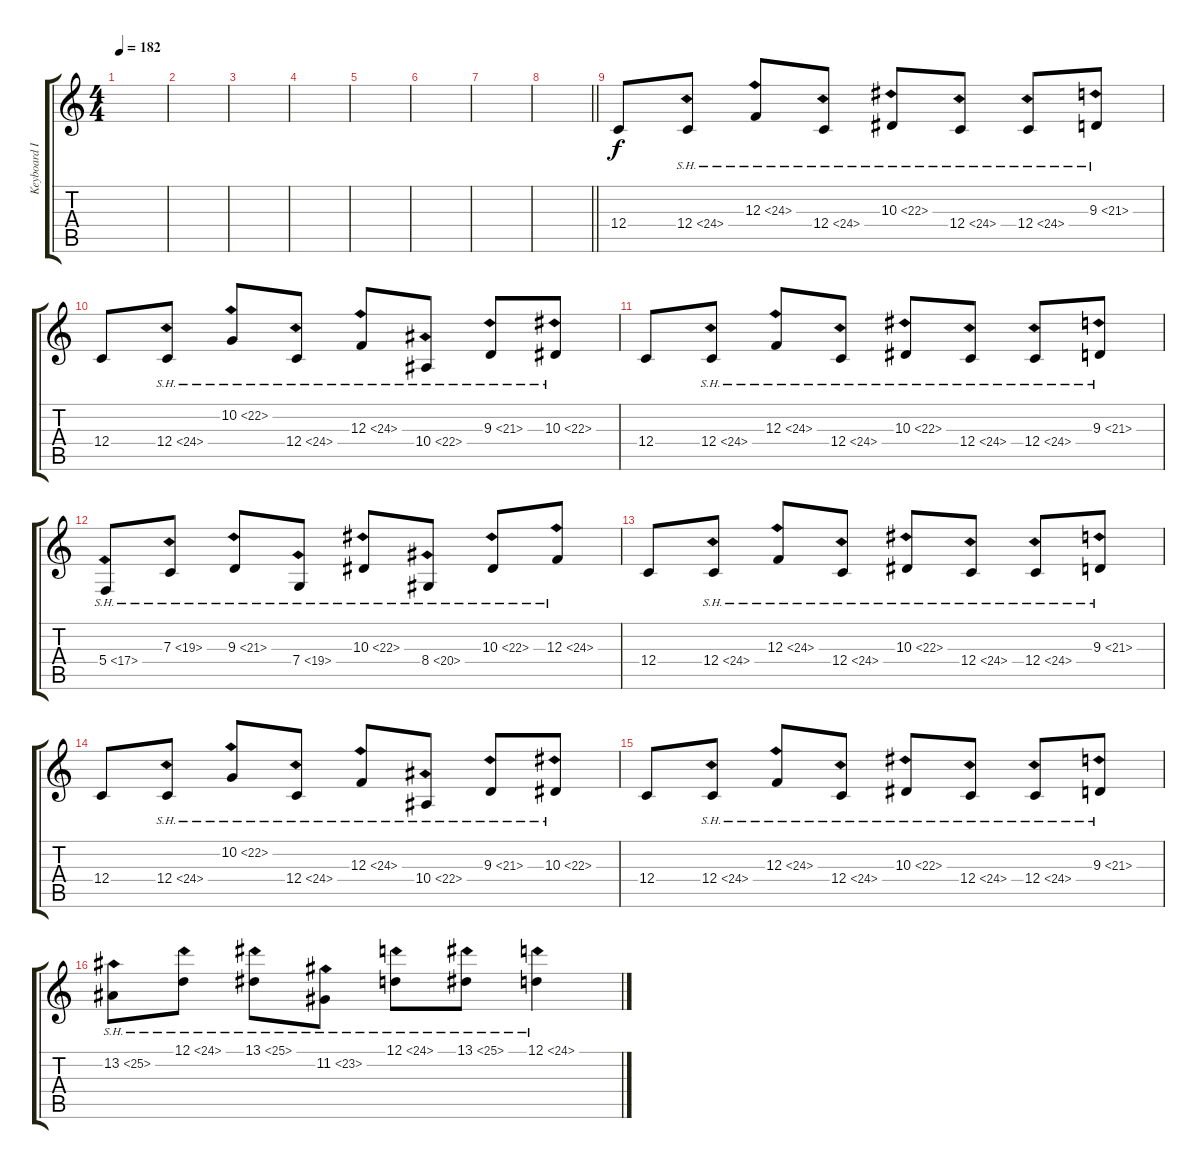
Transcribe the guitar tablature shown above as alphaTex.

\track ("Keyboard I" "Keyboard I") {instrument tremolostrings}
\staff {score tabs}
\tuning (D4 A3 F3 C3 G2 C2) {hide}
\ts (4 4)
\tempo 182
\clef g2
\ks c
|
|
|
|
|
|
|
\barLineRight lightlight
|
12.4.8{dy f volume 16} 12.4{sh 12}.8 12.3{sh 12}.8 12.4{sh 12}.8 10.3{sh 12}.8 12.4{sh 12}.8 12.4{sh 12}.8 9.3{sh 12}.8 |
12.4.8 12.4{sh 12}.8 10.2{sh 12}.8 12.4{sh 12}.8 12.3{sh 12}.8 10.4{sh 12}.8 9.3{sh 12}.8 10.3{sh 12}.8 |
12.4.8 12.4{sh 12}.8 12.3{sh 12}.8 12.4{sh 12}.8 10.3{sh 12}.8 12.4{sh 12}.8 12.4{sh 12}.8 9.3{sh 12}.8 |
5.4{sh 12}.8 7.3{sh 12}.8 9.3{sh 12}.8 7.4{sh 12}.8 10.3{sh 12}.8 8.4{sh 12}.8 10.3{sh 12}.8 12.3{sh 12}.8 |
12.4.8 12.4{sh 12}.8 12.3{sh 12}.8 12.4{sh 12}.8 10.3{sh 12}.8 12.4{sh 12}.8 12.4{sh 12}.8 9.3{sh 12}.8 |
12.4.8 12.4{sh 12}.8 10.2{sh 12}.8 12.4{sh 12}.8 12.3{sh 12}.8 10.4{sh 12}.8 9.3{sh 12}.8 10.3{sh 12}.8 |
12.4.8 12.4{sh 12}.8 12.3{sh 12}.8 12.4{sh 12}.8 10.3{sh 12}.8 12.4{sh 12}.8 12.4{sh 12}.8 9.3{sh 12}.8 |
13.2{sh 12}.8{volume 15} 12.1{sh 12}.8 13.1{sh 12}.8 11.2{sh 12}.8 12.1{sh 12}.8 13.1{sh 12}.8 12.1{sh 12}.4
